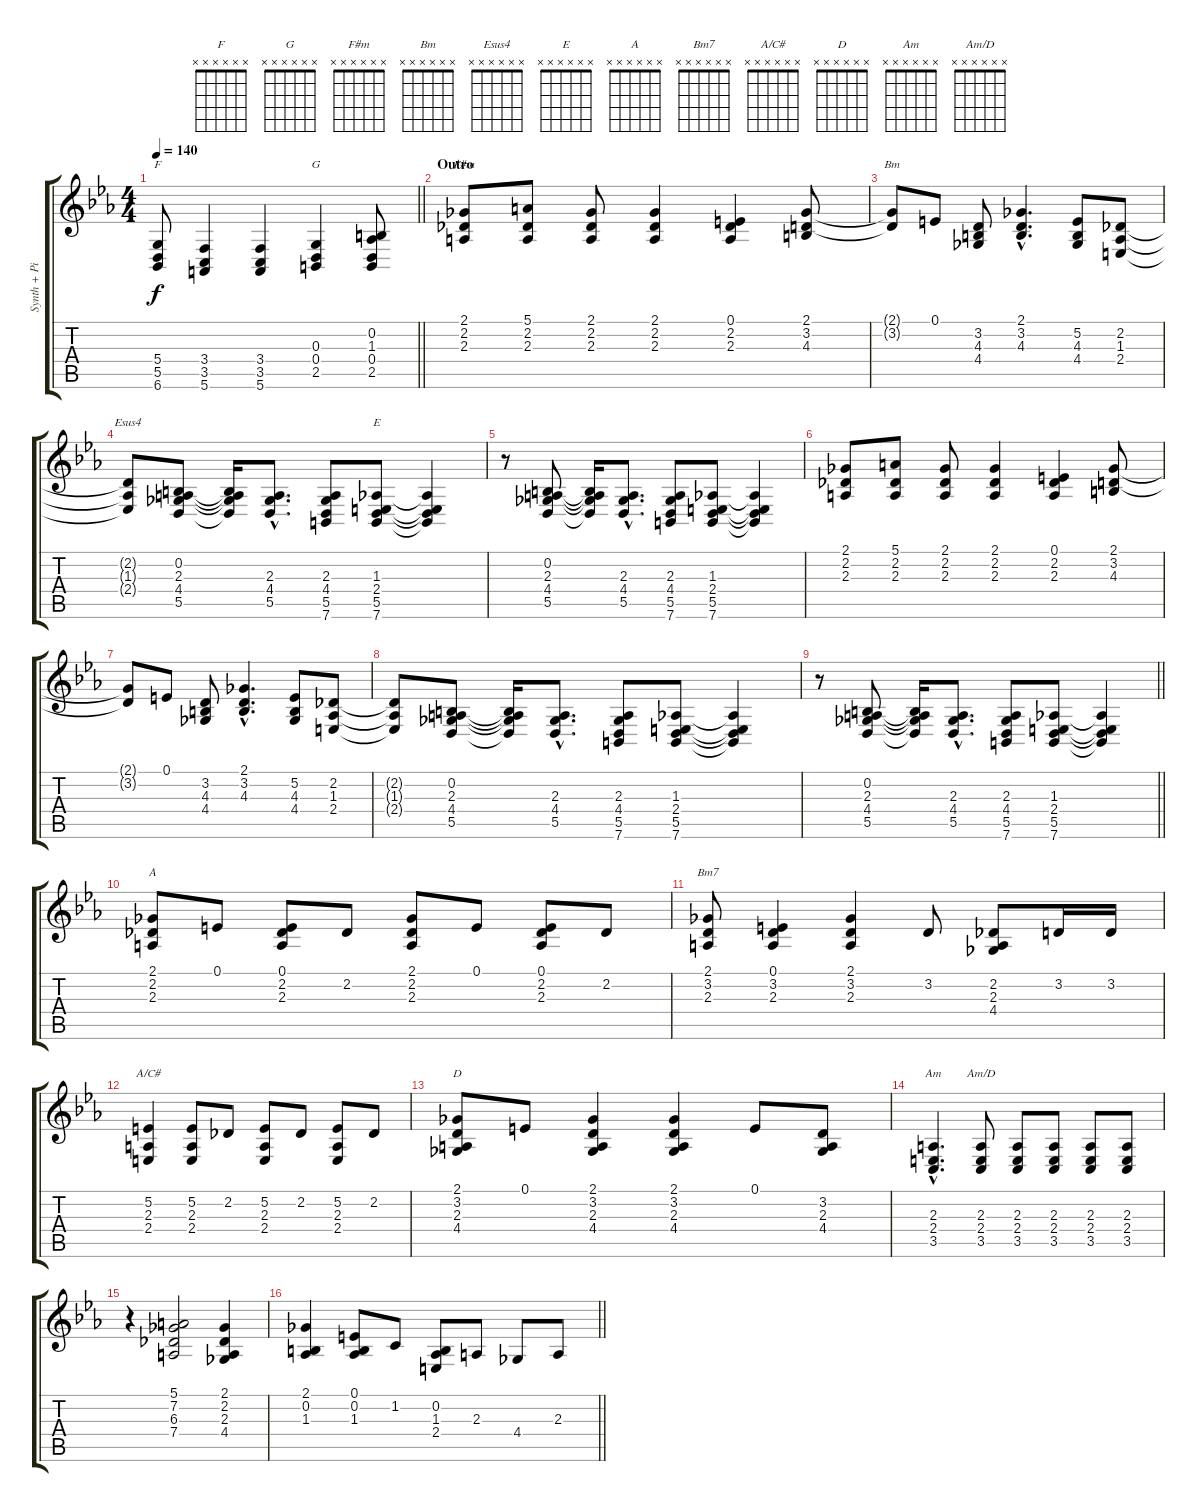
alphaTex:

\track ("Synth + Piano RH - Elton John" "Synth + Pi") {instrument acousticgrandpiano}
\staff {score tabs}
\tuning (E4 B3 G3 D3 A2 E2) {hide}
\chord ("F" x x x x x x)
\chord ("G" x x x x x x)
\chord ("F#m" x x x x x x)
\chord ("Bm" x x x x x x)
\chord ("Esus4" x x x x x x)
\chord ("E" x x x x x x)
\chord ("A" x x x x x x)
\chord ("Bm7" x x x x x x)
\chord ("A/C#" x x x x x x)
\chord ("D" x x x x x x)
\chord ("Am" x x x x x x)
\chord ("Am/D" x x x x x x)
\ts (4 4)
\tempo 140
\clef g2
\barLineRight lightlight
\ks cminor
(5.4 5.5 6.6).8{ch "F" dy f} (3.4 3.5 5.6).4 (3.4 3.5 5.6).4 (0.3 0.4 2.5).4{ch "G"} (0.2 1.3 0.4 2.5).8 |
\section ("" "Outro")
(2.1 2.2 2.3).8{ch "F#m"} (5.1 2.2 2.3).8 (2.1 2.2 2.3).8 (2.1 2.2 2.3).4 (0.1 2.2 2.3).4 (2.1 3.2 4.3).8 |
(2.1{t} 3.2{t}).8{ch "Bm"} 0.1.8 (3.2 4.3 4.4).8 (2.1{hac} 3.2{hac} 4.3{hac}).4{d} (5.2 4.3 4.4).8 (2.2 1.3 2.4).8 |
(2.2{t} 1.3{t} 2.4{t}).8{ch "Esus4"} (0.2 2.3 4.4 5.5).8 (0.2{t} 2.3{t} 4.4{t} 5.5{t}).16 (2.3{hac} 4.4{hac} 5.5{hac}).8{d} (2.3 4.4 5.5 7.6).8 (1.3 2.4 5.5 7.6).8{ch "E"} (1.3{t} 2.4{t} 5.5{t} 7.6{t}).4 |
r.8 (0.2 2.3 4.4 5.5).8 (0.2{t} 2.3{t} 4.4{t} 5.5{t}).16 (2.3{hac} 4.4{hac} 5.5{hac}).8{d} (2.3 4.4 5.5 7.6).8 (1.3 2.4 5.5 7.6).8 (1.3{t} 2.4{t} 5.5{t} 7.6{t}).4 |
(2.1 2.2 2.3).8 (5.1 2.2 2.3).8 (2.1 2.2 2.3).8 (2.1 2.2 2.3).4 (0.1 2.2 2.3).4 (2.1 3.2 4.3).8 |
(2.1{t} 3.2{t}).8 0.1.8 (3.2 4.3 4.4).8 (2.1{hac} 3.2{hac} 4.3{hac}).4{d} (5.2 4.3 4.4).8 (2.2 1.3 2.4).8 |
(2.2{t} 1.3{t} 2.4{t}).8 (0.2 2.3 4.4 5.5).8 (0.2{t} 2.3{t} 4.4{t} 5.5{t}).16 (2.3{hac} 4.4{hac} 5.5{hac}).8{d} (2.3 4.4 5.5 7.6).8 (1.3 2.4 5.5 7.6).8 (1.3{t} 2.4{t} 5.5{t} 7.6{t}).4 |
\barLineRight lightlight
r.8 (0.2 2.3 4.4 5.5).8 (0.2{t} 2.3{t} 4.4{t} 5.5{t}).16 (2.3{hac} 4.4{hac} 5.5{hac}).8{d} (2.3 4.4 5.5 7.6).8 (1.3 2.4 5.5 7.6).8 (1.3{t} 2.4{t} 5.5{t} 7.6{t}).4 |
(2.1 2.2 2.3).8{ch "A"} 0.1.8 (0.1 2.2 2.3).8 2.2.8 (2.1 2.2 2.3).8 0.1.8 (0.1 2.2 2.3).8 2.2.8 |
(2.1 3.2 2.3).8{ch "Bm7"} (0.1 3.2 2.3).4 (2.1 3.2 2.3).4 3.2.8 (2.2 2.3 4.4).8 3.2.16 3.2.16 |
(5.2 2.3 2.4).4{ch "A/C#"} (5.2 2.3 2.4).8 2.2.8 (5.2 2.3 2.4).8 2.2.8 (5.2 2.3 2.4).8 2.2.8 |
(2.1 3.2 2.3 4.4).8{ch "D"} 0.1.8 (2.1 3.2 2.3 4.4).4 (2.1 3.2 2.3 4.4).4 0.1.8 (3.2 2.3 4.4).8 |
(2.3{hac} 2.4{hac} 3.5{hac}).4{d ch "Am"} (2.3 2.4 3.5).8{ch "Am/D"} (2.3 2.4 3.5).8 (2.3 2.4 3.5).8 (2.3 2.4 3.5).8 (2.3 2.4 3.5).8 |
r.4 (5.1 7.2 6.3 7.4).2 (2.1 2.2 2.3 4.4).4 |
\barLineRight lightlight
(2.1 0.2 1.3).4 (0.1 0.2 1.3).8 1.2.8 (0.2 1.3 2.4).8 2.3.8 4.4.8 2.3.8
